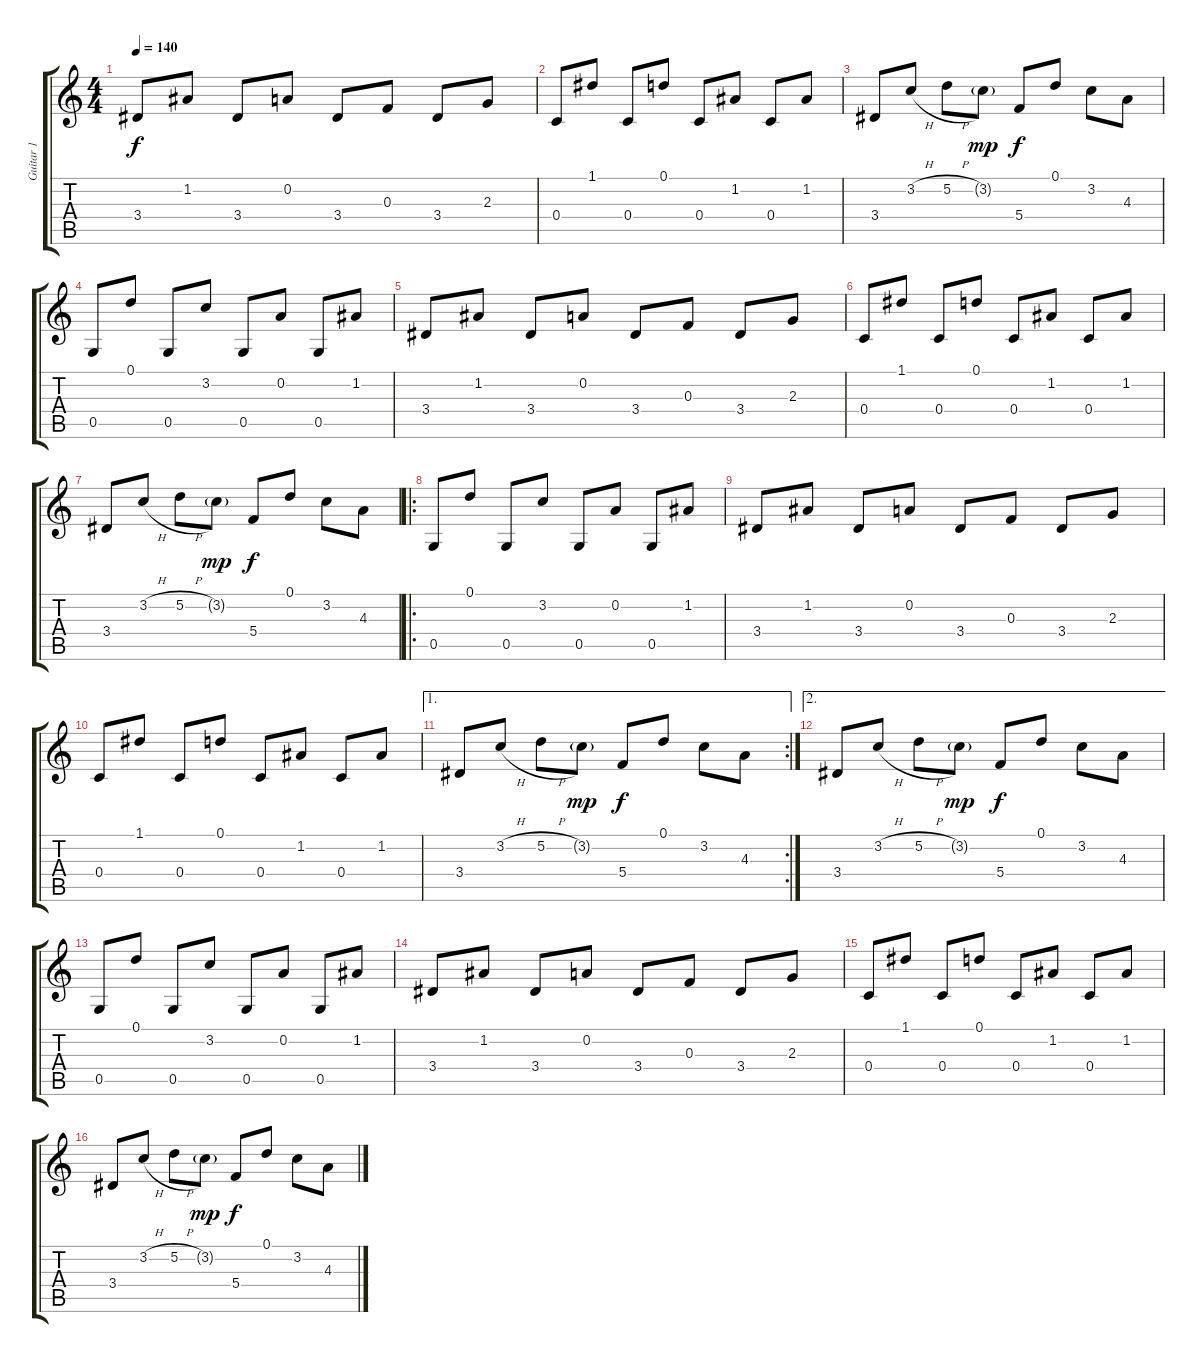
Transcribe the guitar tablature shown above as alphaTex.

\track ("Guitar 1" "Guitar 1") {instrument distortionguitar}
\staff {score tabs}
\tuning (D4 A3 F3 C3 G2 D2) {hide}
\ts (4 4)
\tempo 140
\clef g2
\ks c
3.4.8{dy f} 1.2.8 3.4.8 0.2.8 3.4.8 0.3.8 3.4.8 2.3.8 |
0.4.8 1.1.8 0.4.8 0.1.8 0.4.8 1.2.8 0.4.8 1.2.8 |
3.4.8 3.2{h}.8 5.2{h}.8 3.2{g}.8{dy mp} 5.4.8{dy f} 0.1.8 3.2.8 4.3.8 |
0.5.8 0.1.8 0.5.8 3.2.8 0.5.8 0.2.8 0.5.8 1.2.8 |
3.4.8 1.2.8 3.4.8 0.2.8 3.4.8 0.3.8 3.4.8 2.3.8 |
0.4.8 1.1.8 0.4.8 0.1.8 0.4.8 1.2.8 0.4.8 1.2.8 |
3.4.8 3.2{h}.8 5.2{h}.8 3.2{g}.8{dy mp} 5.4.8{dy f} 0.1.8 3.2.8 4.3.8 |
\ro
0.5.8 0.1.8 0.5.8 3.2.8 0.5.8 0.2.8 0.5.8 1.2.8 |
3.4.8 1.2.8 3.4.8 0.2.8 3.4.8 0.3.8 3.4.8 2.3.8 |
0.4.8 1.1.8 0.4.8 0.1.8 0.4.8 1.2.8 0.4.8 1.2.8 |
\ae 1
\rc 2
3.4.8 3.2{h}.8 5.2{h}.8 3.2{g}.8{dy mp} 5.4.8{dy f} 0.1.8 3.2.8 4.3.8 |
\ae 2
3.4.8 3.2{h}.8 5.2{h}.8 3.2{g}.8{dy mp} 5.4.8{dy f} 0.1.8 3.2.8 4.3.8 |
0.5.8{volume 14} 0.1.8 0.5.8 3.2.8 0.5.8 0.2.8 0.5.8 1.2.8 |
3.4.8 1.2.8 3.4.8 0.2.8 3.4.8 0.3.8 3.4.8 2.3.8 |
0.4.8 1.1.8 0.4.8 0.1.8 0.4.8 1.2.8 0.4.8 1.2.8 |
3.4.8 3.2{h}.8 5.2{h}.8 3.2{g}.8{dy mp} 5.4.8{dy f} 0.1.8 3.2.8 4.3.8
